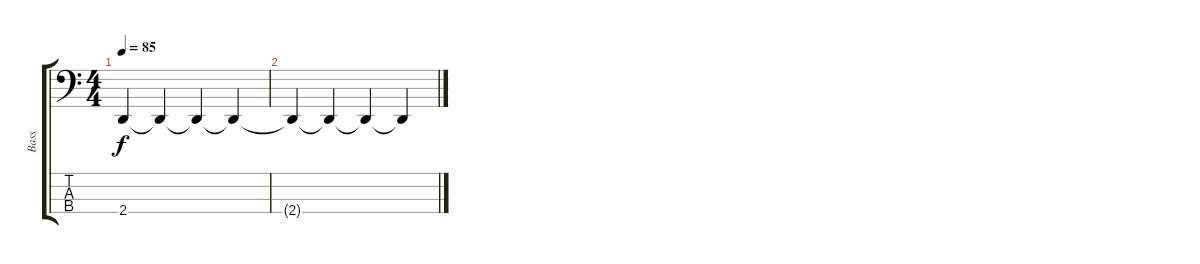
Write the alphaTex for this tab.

\track ("Bass" "Bass") {instrument electricbassfinger}
\staff {score tabs}
\tuning (F2 C2 G1 C1) {hide}
\ts (4 4)
\tempo 85
\clef f4
\ks c
2.4{t}.4{dy f} 2.4{t}.4 2.4{t}.4 2.4{t}.4 |
2.4{t}.4 2.4{t}.4 2.4{t}.4 2.4{t}.4
